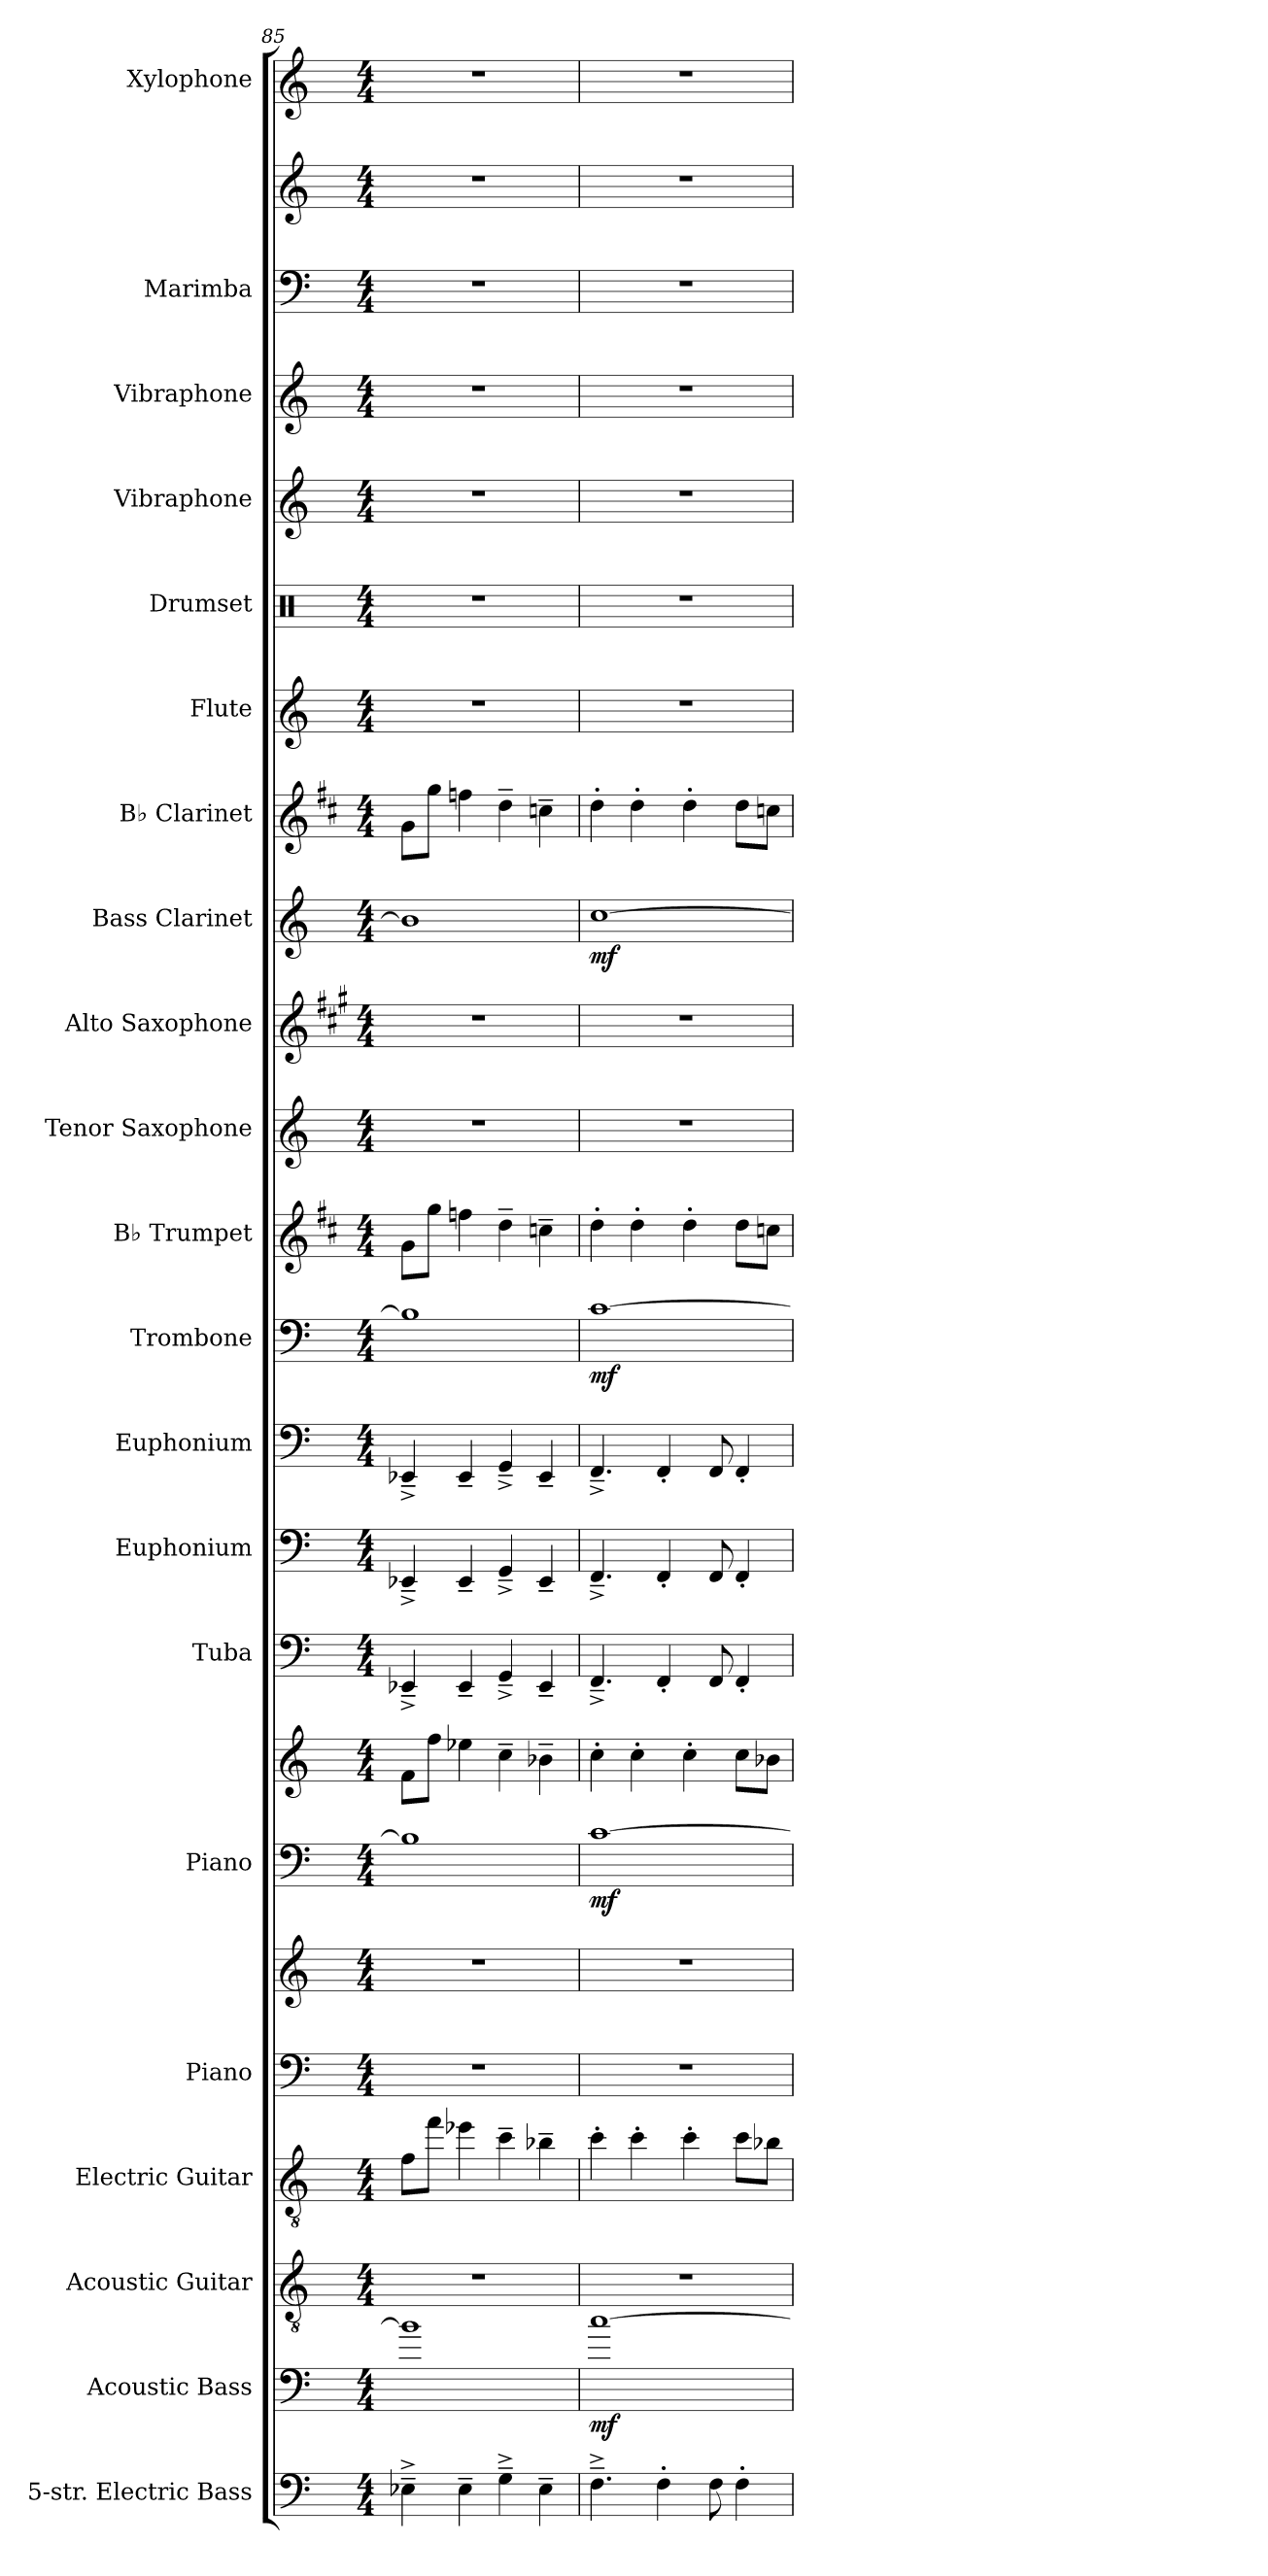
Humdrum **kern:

**kern	**kern	**dynam	**kern	**kern	**kern	**kern	**kern	**kern	**dynam	**kern	**kern	**kern	**kern	**dynam	**kern	**kern	**kern	**kern	**dynam	**kern	**kern	**kern	**kern	**kern	**kern	**kern	**kern
*part21	*part20	*part20	*part19	*part18	*part17	*part17	*part16	*part16	*part16	*part15	*part14	*part13	*part12	*part12	*part11	*part10	*part9	*part8	*part8	*part7	*part6	*part5	*part4	*part3	*part2	*part2	*part1
*staff24	*staff23	*staff23	*staff22	*staff21	*staff20	*staff19	*staff18	*staff17	*staff17/18	*staff16	*staff15	*staff14	*staff13	*staff13	*staff12	*staff11	*staff10	*staff9	*staff9	*staff8	*staff7	*staff6	*staff5	*staff4	*staff3	*staff2	*staff1
*I"5-str. Electric Bass	*I"Acoustic Bass	*	*I"Acoustic Guitar	*I"Electric Guitar	*I"Piano	*	*I"Piano	*	*	*I"Tuba	*I"Euphonium	*I"Euphonium	*I"Trombone	*	*I"B♭ Trumpet	*I"Tenor Saxophone	*I"Alto Saxophone	*I"Bass Clarinet	*	*I"B♭ Clarinet	*I"Flute	*I"Drumset	*I"Vibraphone	*I"Vibraphone	*I"Marimba	*	*I"Xylophone
*I'El. B.	*I'Bass	*	*I'Guit.	*I'El. Guit.	*I'Pno.	*	*I'Pno.	*	*	*I'Tba.	*I'Euph.	*I'Euph.	*I'Tbn.	*	*I'B♭ Tpt.	*I'T. Sax.	*I'A. Sax.	*I'B. Cl.	*	*I'B♭ Cl.	*I'Fl.	*I'Drs.	*I'Vib.	*I'Vib.	*I'Mrm.	*	*I'Xyl.
*clefF4	*clefF4	*	*clefGv2	*clefGv2	*clefF4	*clefG2	*clefF4	*clefG2	*	*clefF4	*clefF4	*clefF4	*clefF4	*	*clefG2	*clefG2	*clefG2	*clefG2	*	*clefG2	*clefG2	*clefX	*clefG2	*clefG2	*clefF4	*clefG2	*clefG2
*ITrd7c12	*ITrd7c12	*	*	*	*	*	*	*	*	*	*	*	*	*	*ITrd1c2	*ITrd8c14	*ITrd5c9	*ITrd8c14	*	*ITrd1c2	*	*	*	*	*	*	*ITrd-7c-12
*k[]	*k[]	*	*k[]	*k[]	*k[]	*k[]	*k[]	*k[]	*	*k[]	*k[]	*k[]	*k[]	*	*k[]	*k[]	*k[]	*k[]	*	*k[]	*k[]	*k[]	*k[]	*k[]	*k[]	*k[]	*k[]
*M4/4	*M4/4	*	*M4/4	*M4/4	*M4/4	*M4/4	*M4/4	*M4/4	*	*M4/4	*M4/4	*M4/4	*M4/4	*	*M4/4	*M4/4	*M4/4	*M4/4	*	*M4/4	*M4/4	*M4/4	*M4/4	*M4/4	*M4/4	*M4/4	*M4/4
=85	=85	=85	=85	=85	=85	=85	=85	=85	=85	=85	=85	=85	=85	=85	=85	=85	=85	=85	=85	=85	=85	=85	=85	=85	=85	=85	=85
4EE-X~^\	1B-]	.	1r	8f\L	1r	1r	1B-]	8f\L	.	4EE-X~^/	4EE-X~^/	4EE-X~^/	1B-]	.	8f\L	1r	1r	1B-]	.	8f\L	1r	1r	1r	1r	1r	1r	1r
.	.	.	.	8ff\J	.	.	.	8ff\J	.	.	.	.	.	.	8ff\J	.	.	.	.	8ff\J	.	.	.	.	.	.	.
4EE-~\	.	.	.	4ee-X\	.	.	.	4ee-X\	.	4EE-~/	4EE-~/	4EE-~/	.	.	4ee-X\	.	.	.	.	4ee-X\	.	.	.	.	.	.	.
4GG~^\	.	.	.	4cc~\	.	.	.	4cc~\	.	4GG~^/	4GG~^/	4GG~^/	.	.	4cc~\	.	.	.	.	4cc~\	.	.	.	.	.	.	.
4EE-~\	.	.	.	4b-X~\	.	.	.	4b-X~\	.	4EE-~/	4EE-~/	4EE-~/	.	.	4b-X~\	.	.	.	.	4b-X~\	.	.	.	.	.	.	.
=86	=86	=86	=86	=86	=86	=86	=86	=86	=86	=86	=86	=86	=86	=86	=86	=86	=86	=86	=86	=86	=86	=86	=86	=86	=86	=86	=86
!	!	!LO:DY:b	!	!	!	!	!	!	!LO:DY:b=2	!	!	!	!	!LO:DY:b	!	!	!	!	!LO:DY:b	!	!	!	!	!	!	!	!
4.FF~^\	[1c	mf	1r	4cc'\	1r	1r	[1c	4cc'\	mf	4.FF~^/	4.FF~^/	4.FF~^/	[1c	mf	4cc'\	1r	1r	[1c	mf	4cc'\	1r	1r	1r	1r	1r	1r	1r
.	.	.	.	4cc'\	.	.	.	4cc'\	.	.	.	.	.	.	4cc'\	.	.	.	.	4cc'\	.	.	.	.	.	.	.
4FF'\	.	.	.	.	.	.	.	.	.	4FF'/	4FF'/	4FF'/	.	.	.	.	.	.	.	.	.	.	.	.	.	.	.
.	.	.	.	4cc'\	.	.	.	4cc'\	.	.	.	.	.	.	4cc'\	.	.	.	.	4cc'\	.	.	.	.	.	.	.
8FF\	.	.	.	.	.	.	.	.	.	8FF/	8FF/	8FF/	.	.	.	.	.	.	.	.	.	.	.	.	.	.	.
4FF'\	.	.	.	8cc\L	.	.	.	8cc\L	.	4FF'/	4FF'/	4FF'/	.	.	8cc\L	.	.	.	.	8cc\L	.	.	.	.	.	.	.
.	.	.	.	8b-X\J	.	.	.	8b-X\J	.	.	.	.	.	.	8b-X\J	.	.	.	.	8b-X\J	.	.	.	.	.	.	.
=	=	=	=	=	=	=	=	=	=	=	=	=	=	=	=	=	=	=	=	=	=	=	=	=	=	=	=
*-	*-	*-	*-	*-	*-	*-	*-	*-	*-	*-	*-	*-	*-	*-	*-	*-	*-	*-	*-	*-	*-	*-	*-	*-	*-	*-	*-
